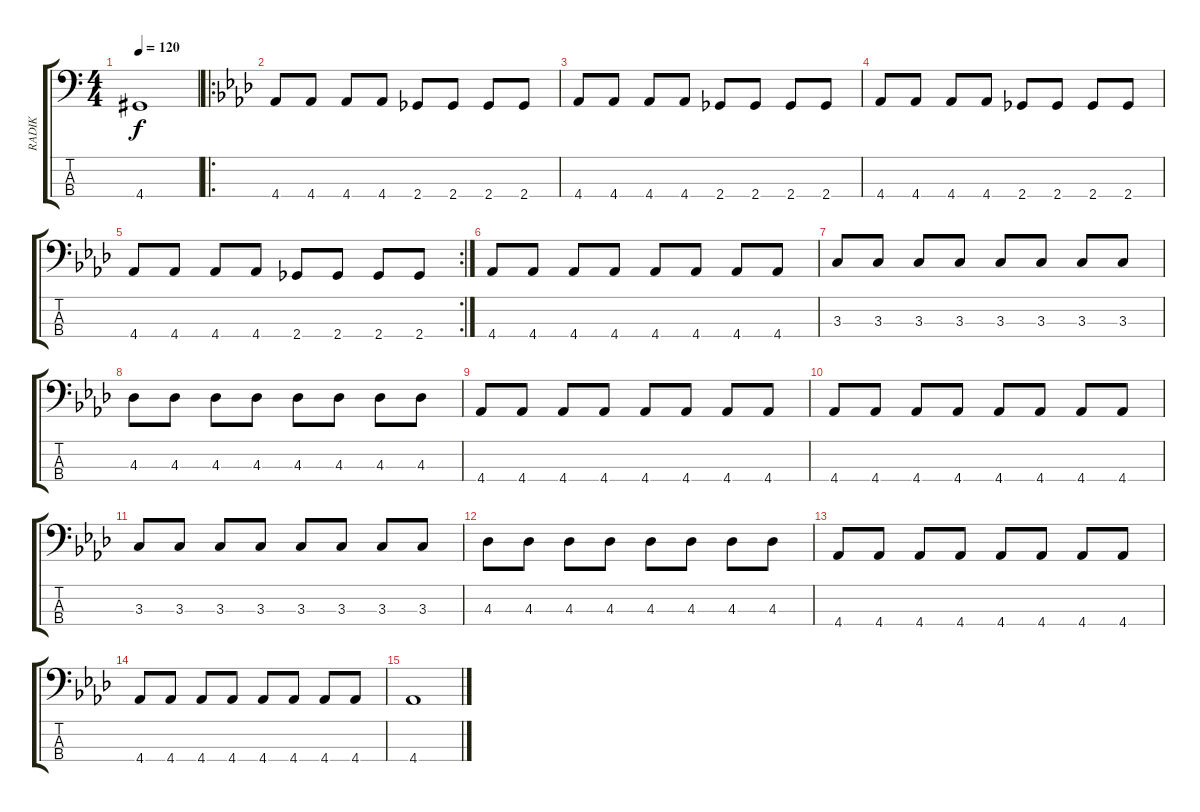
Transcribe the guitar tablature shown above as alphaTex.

\track ("RADIK" "RADIK") {instrument electricbasspick}
\staff {score tabs}
\tuning (G2 D2 A1 E1) {hide}
\ts (4 4)
\tempo 120
\clef f4
\ks c
4.4.1{dy f} |
\ro
\ks ab
4.4.8 4.4.8 4.4.8 4.4.8 2.4.8 2.4.8 2.4.8 2.4.8 |
4.4.8 4.4.8 4.4.8 4.4.8 2.4.8 2.4.8 2.4.8 2.4.8 |
4.4.8 4.4.8 4.4.8 4.4.8 2.4.8 2.4.8 2.4.8 2.4.8 |
\rc 2
4.4.8 4.4.8 4.4.8 4.4.8 2.4.8 2.4.8 2.4.8 2.4.8 |
4.4.8 4.4.8 4.4.8 4.4.8 4.4.8 4.4.8 4.4.8 4.4.8 |
3.3.8 3.3.8 3.3.8 3.3.8 3.3.8 3.3.8 3.3.8 3.3.8 |
4.3.8 4.3.8 4.3.8 4.3.8 4.3.8 4.3.8 4.3.8 4.3.8 |
4.4.8 4.4.8 4.4.8 4.4.8 4.4.8 4.4.8 4.4.8 4.4.8 |
4.4.8 4.4.8 4.4.8 4.4.8 4.4.8 4.4.8 4.4.8 4.4.8 |
3.3.8 3.3.8 3.3.8 3.3.8 3.3.8 3.3.8 3.3.8 3.3.8 |
4.3.8 4.3.8 4.3.8 4.3.8 4.3.8 4.3.8 4.3.8 4.3.8 |
4.4.8 4.4.8 4.4.8 4.4.8 4.4.8 4.4.8 4.4.8 4.4.8 |
4.4.8 4.4.8 4.4.8 4.4.8 4.4.8 4.4.8 4.4.8 4.4.8 |
4.4.1
